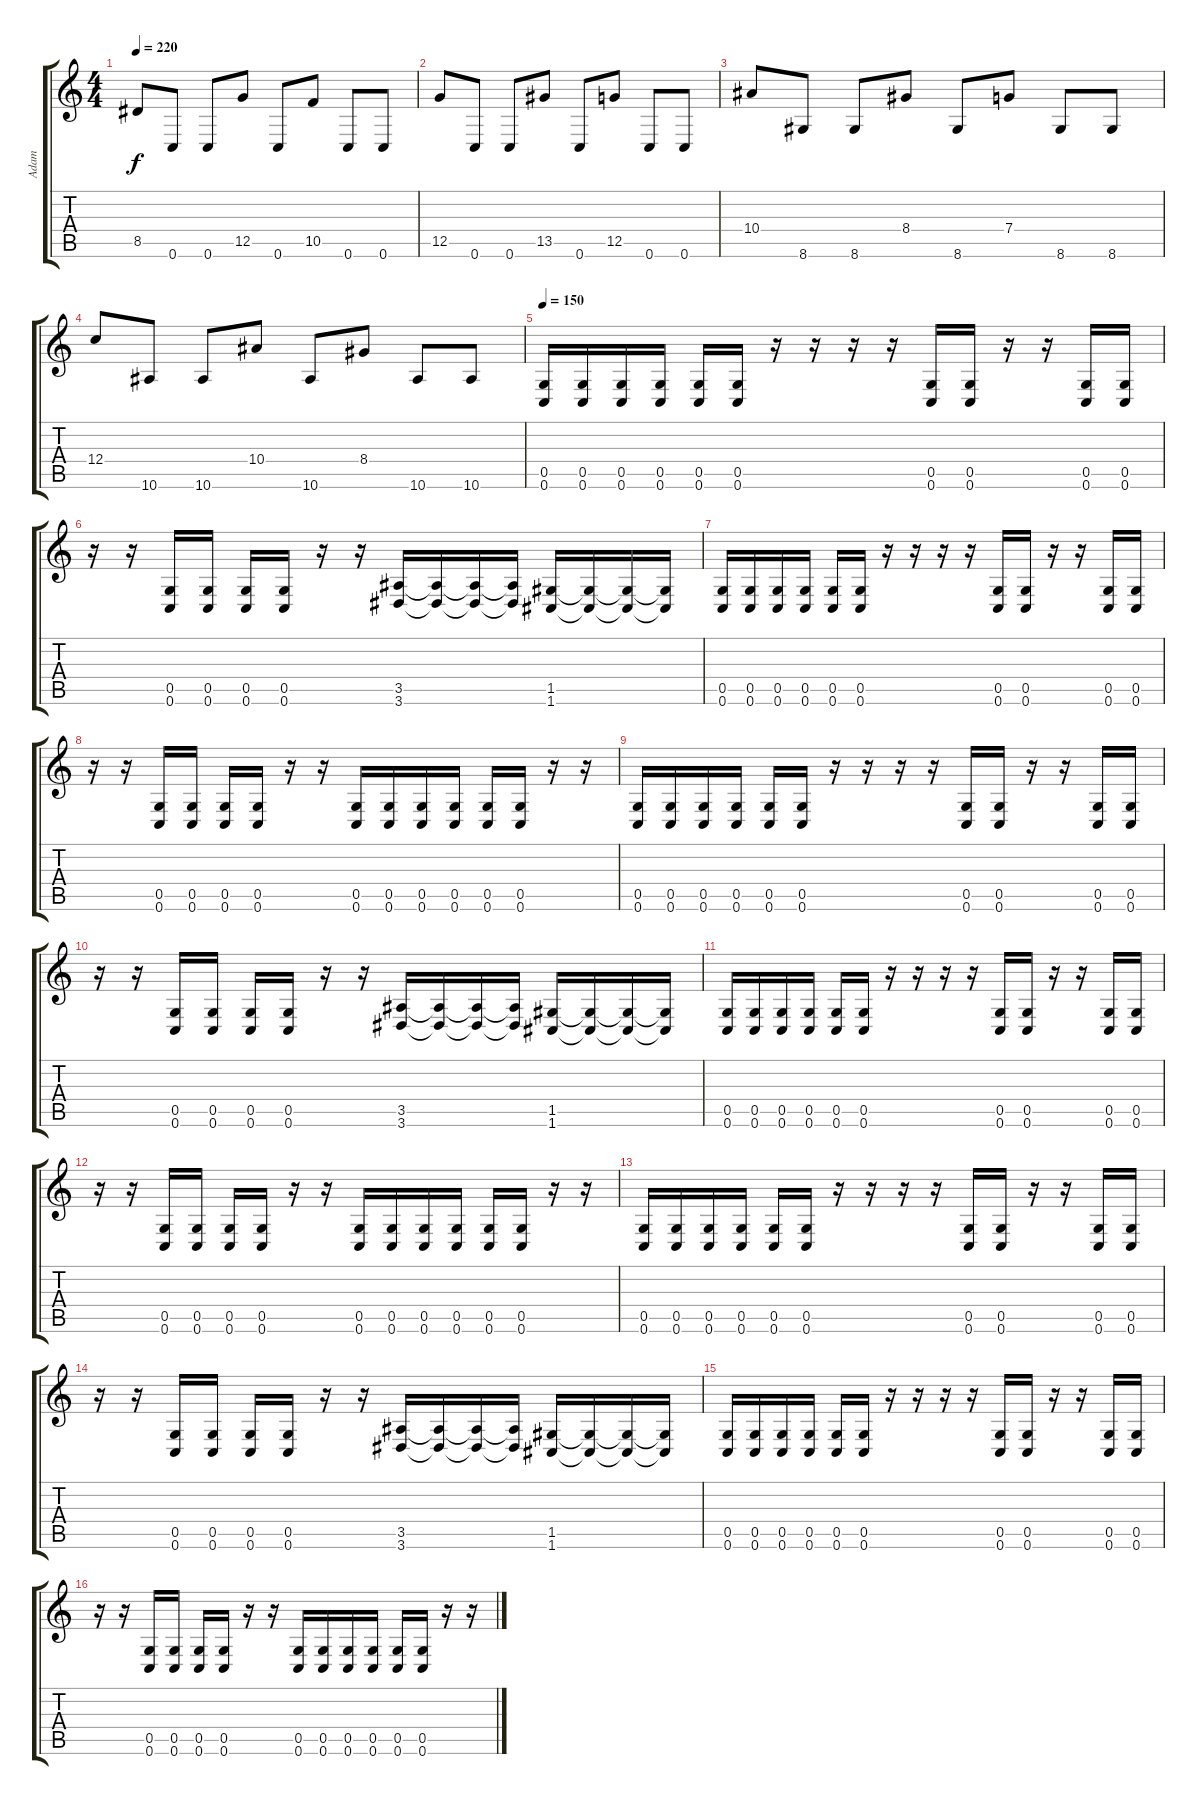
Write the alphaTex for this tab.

\track ("Adam" "Adam") {instrument distortionguitar}
\staff {score tabs}
\tuning (D4 A3 F3 C3 G2 C2) {hide}
\ts (4 4)
\tempo 220
\clef g2
\ks c
8.5.8{dy f} 0.6.8 0.6.8 12.5.8 0.6.8 10.5.8 0.6.8 0.6.8 |
12.5.8 0.6.8 0.6.8 13.5.8 0.6.8 12.5.8 0.6.8 0.6.8 |
10.4.8 8.6.8 8.6.8 8.4.8 8.6.8 7.4.8 8.6.8 8.6.8 |
12.4.8 10.6.8 10.6.8 10.4.8 10.6.8 8.4.8 10.6.8 10.6.8 |
\tempo 150
(0.5 0.6).16 (0.5 0.6).16 (0.5 0.6).16 (0.5 0.6).16 (0.5 0.6).16 (0.5 0.6).16 r.16 r.16 r.16 r.16 (0.5 0.6).16 (0.5 0.6).16 r.16 r.16 (0.5 0.6).16 (0.5 0.6).16 |
r.16 r.16 (0.5 0.6).16 (0.5 0.6).16 (0.5 0.6).16 (0.5 0.6).16 r.16 r.16 (3.5 3.6).16 (3.5{t} 3.6{t}).16 (3.5{t} 3.6{t}).16 (3.5{t} 3.6{t}).16 (1.5 1.6).16 (1.5{t} 1.6{t}).16 (1.5{t} 1.6{t}).16 (1.5{t} 1.6{t}).16 |
(0.5 0.6).16 (0.5 0.6).16 (0.5 0.6).16 (0.5 0.6).16 (0.5 0.6).16 (0.5 0.6).16 r.16 r.16 r.16 r.16 (0.5 0.6).16 (0.5 0.6).16 r.16 r.16 (0.5 0.6).16 (0.5 0.6).16 |
r.16 r.16 (0.5 0.6).16 (0.5 0.6).16 (0.5 0.6).16 (0.5 0.6).16 r.16 r.16 (0.5 0.6).16 (0.5 0.6).16 (0.5 0.6).16 (0.5 0.6).16 (0.5 0.6).16 (0.5 0.6).16 r.16 r.16 |
(0.5 0.6).16 (0.5 0.6).16 (0.5 0.6).16 (0.5 0.6).16 (0.5 0.6).16 (0.5 0.6).16 r.16 r.16 r.16 r.16 (0.5 0.6).16 (0.5 0.6).16 r.16 r.16 (0.5 0.6).16 (0.5 0.6).16 |
r.16 r.16 (0.5 0.6).16 (0.5 0.6).16 (0.5 0.6).16 (0.5 0.6).16 r.16 r.16 (3.5 3.6).16 (3.5{t} 3.6{t}).16 (3.5{t} 3.6{t}).16 (3.5{t} 3.6{t}).16 (1.5 1.6).16 (1.5{t} 1.6{t}).16 (1.5{t} 1.6{t}).16 (1.5{t} 1.6{t}).16 |
(0.5 0.6).16 (0.5 0.6).16 (0.5 0.6).16 (0.5 0.6).16 (0.5 0.6).16 (0.5 0.6).16 r.16 r.16 r.16 r.16 (0.5 0.6).16 (0.5 0.6).16 r.16 r.16 (0.5 0.6).16 (0.5 0.6).16 |
r.16 r.16 (0.5 0.6).16 (0.5 0.6).16 (0.5 0.6).16 (0.5 0.6).16 r.16 r.16 (0.5 0.6).16 (0.5 0.6).16 (0.5 0.6).16 (0.5 0.6).16 (0.5 0.6).16 (0.5 0.6).16 r.16 r.16 |
(0.5 0.6).16 (0.5 0.6).16 (0.5 0.6).16 (0.5 0.6).16 (0.5 0.6).16 (0.5 0.6).16 r.16 r.16 r.16 r.16 (0.5 0.6).16 (0.5 0.6).16 r.16 r.16 (0.5 0.6).16 (0.5 0.6).16 |
r.16 r.16 (0.5 0.6).16 (0.5 0.6).16 (0.5 0.6).16 (0.5 0.6).16 r.16 r.16 (3.5 3.6).16 (3.5{t} 3.6{t}).16 (3.5{t} 3.6{t}).16 (3.5{t} 3.6{t}).16 (1.5 1.6).16 (1.5{t} 1.6{t}).16 (1.5{t} 1.6{t}).16 (1.5{t} 1.6{t}).16 |
(0.5 0.6).16 (0.5 0.6).16 (0.5 0.6).16 (0.5 0.6).16 (0.5 0.6).16 (0.5 0.6).16 r.16 r.16 r.16 r.16 (0.5 0.6).16 (0.5 0.6).16 r.16 r.16 (0.5 0.6).16 (0.5 0.6).16 |
r.16 r.16 (0.5 0.6).16 (0.5 0.6).16 (0.5 0.6).16 (0.5 0.6).16 r.16 r.16 (0.5 0.6).16 (0.5 0.6).16 (0.5 0.6).16 (0.5 0.6).16 (0.5 0.6).16 (0.5 0.6).16 r.16 r.16
